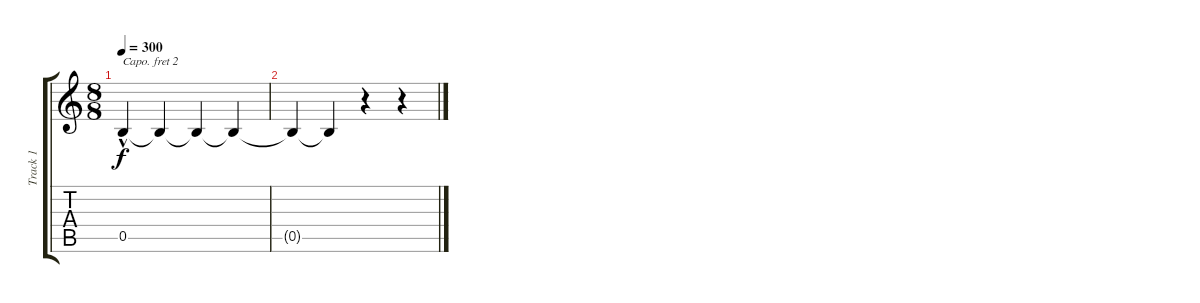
\track ("Track 1" "Track 1") {instrument electricguitarclean}
\staff {score tabs}
\capo 2
\tuning (E4 B3 G3 D3 A2 E2) {hide}
\ts (8 8)
\tempo 300
\clef g2
\ks c
0.5{hac}.4{dy f} 0.5{t}.4 0.5{t}.4 0.5{t}.4 |
0.5{t}.4 0.5{t}.4 r.4 r.4
